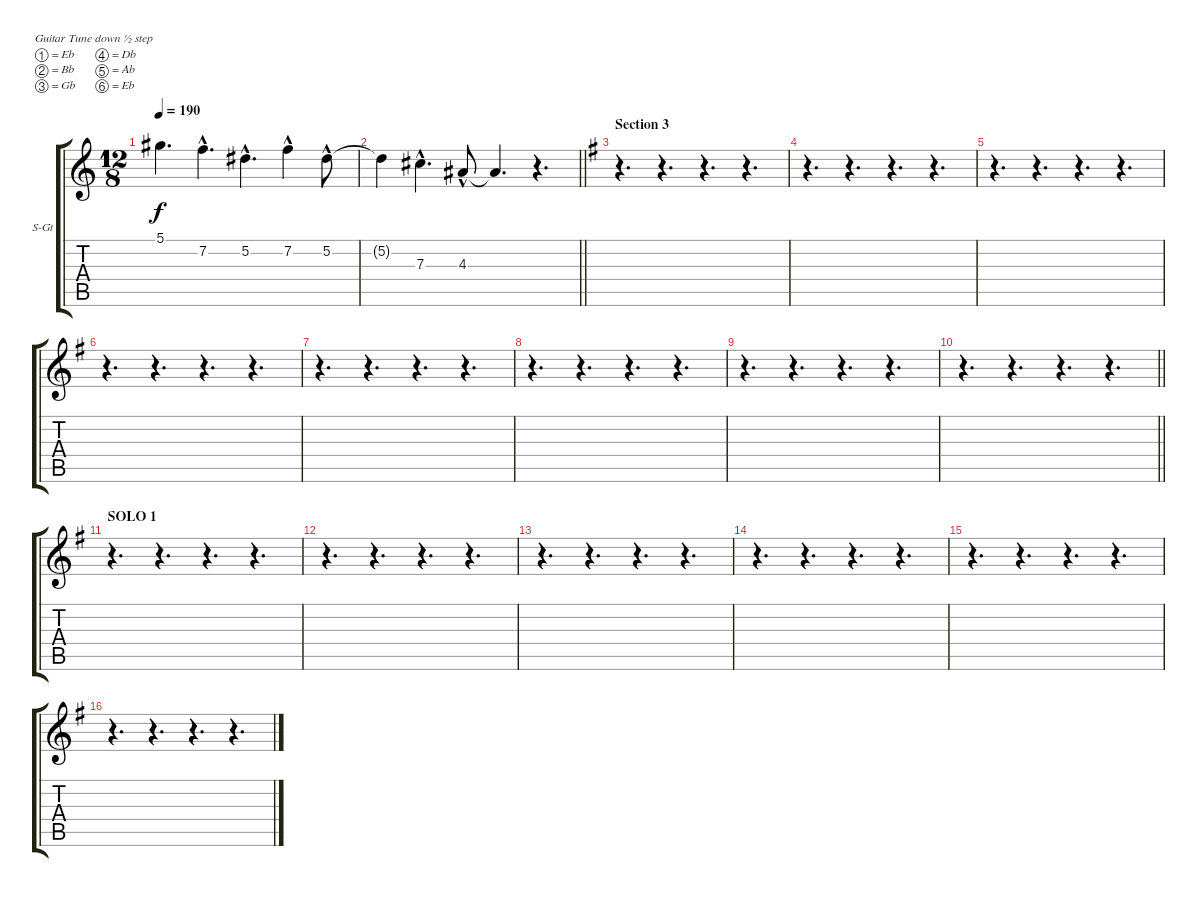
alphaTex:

\bracketExtendMode groupsimilarinstruments
\firstSystemTrackNameOrientation horizontal
\otherSystemsTrackNameOrientation horizontal
\track ("Vocals" "S-Gt") {instrument harmonica}
\staff {score tabs}
\tuning (Eb4 Bb3 Gb3 Db3 Ab2 Eb2)
\displaytranspose 12
\ts (12 8)
\tempo 190
\clef g2
\ks aminor
5.1{t}.4{d dy f} 7.2{hac}.4{d} 5.2{hac}.4{d} 7.2{hac}.4 5.2{hac}.8 |
\barLineRight lightlight
5.2{t}.4 7.3{hac}.4{d} 4.3{hac}.8 4.3{t}.4{d} r.4{d} |
\section ("" "Section 3 ")
\ks eminor
r.4{d} r.4{d} r.4{d} r.4{d} |
r.4{d} r.4{d} r.4{d} r.4{d} |
r.4{d} r.4{d} r.4{d} r.4{d} |
r.4{d} r.4{d} r.4{d} r.4{d} |
r.4{d} r.4{d} r.4{d} r.4{d} |
r.4{d} r.4{d} r.4{d} r.4{d} |
r.4{d} r.4{d} r.4{d} r.4{d} |
\barLineRight lightlight
r.4{d} r.4{d} r.4{d} r.4{d} |
\section ("" "SOLO 1")
r.4{d} r.4{d} r.4{d} r.4{d} |
r.4{d} r.4{d} r.4{d} r.4{d} |
r.4{d} r.4{d} r.4{d} r.4{d} |
r.4{d} r.4{d} r.4{d} r.4{d} |
r.4{d} r.4{d} r.4{d} r.4{d} |
r.4{d} r.4{d} r.4{d} r.4{d}
